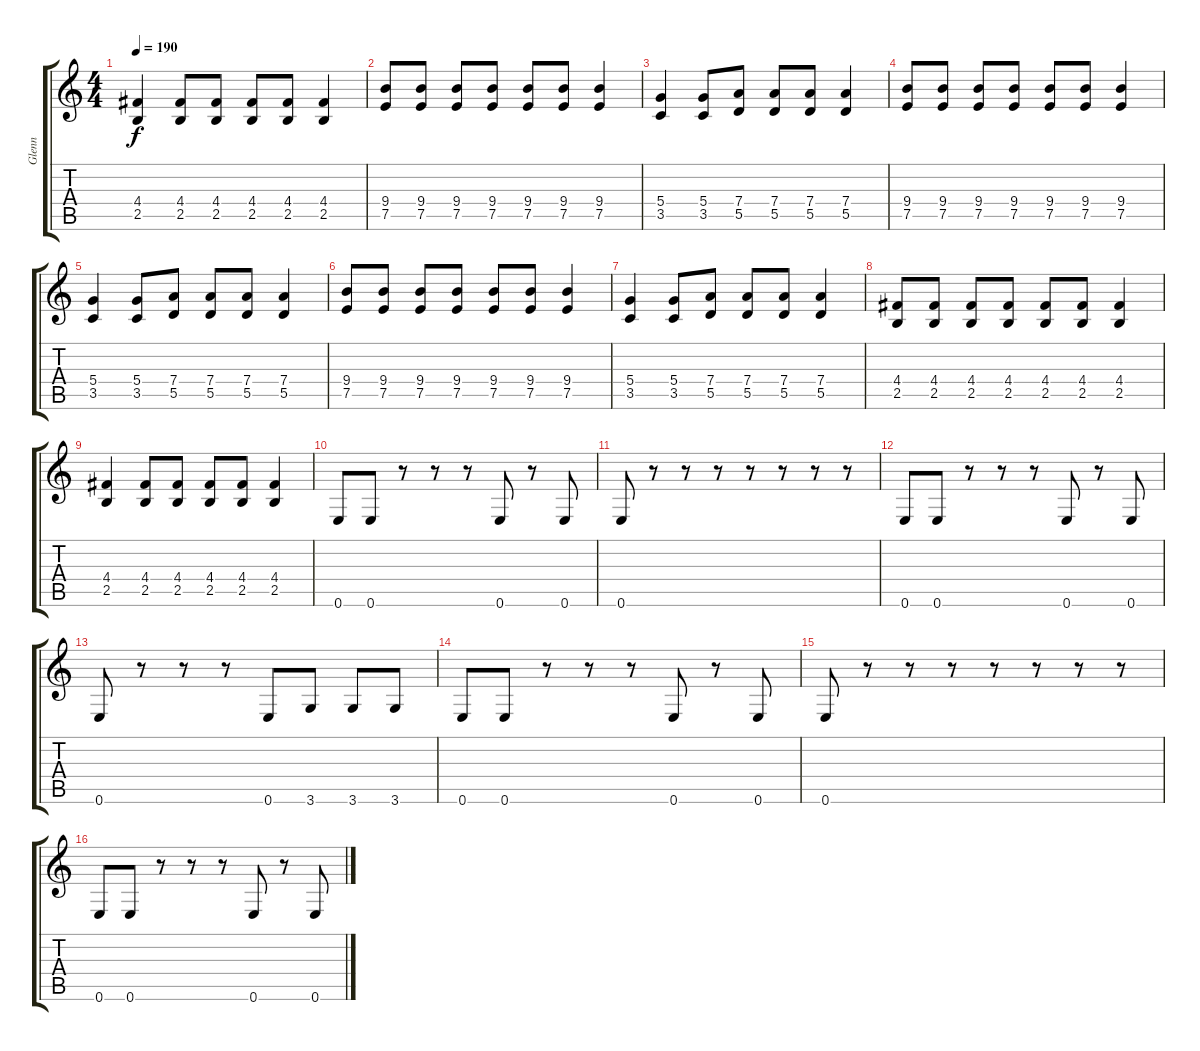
\track ("Glenn" "Glenn") {instrument distortionguitar}
\staff {score tabs}
\tuning (E4 B3 G3 D3 A2 E2) {hide}
\ts (4 4)
\tempo 190
\clef g2
\ks c
(4.4 2.5).4{dy f} (4.4 2.5).8 (4.4 2.5).8 (4.4 2.5).8 (4.4 2.5).8 (4.4 2.5).4 |
(9.4 7.5).8 (9.4 7.5).8 (9.4 7.5).8 (9.4 7.5).8 (9.4 7.5).8 (9.4 7.5).8 (9.4 7.5).4 |
(5.4 3.5).4 (5.4 3.5).8 (7.4 5.5).8 (7.4 5.5).8 (7.4 5.5).8 (7.4 5.5).4 |
(9.4 7.5).8 (9.4 7.5).8 (9.4 7.5).8 (9.4 7.5).8 (9.4 7.5).8 (9.4 7.5).8 (9.4 7.5).4 |
(5.4 3.5).4 (5.4 3.5).8 (7.4 5.5).8 (7.4 5.5).8 (7.4 5.5).8 (7.4 5.5).4 |
(9.4 7.5).8 (9.4 7.5).8 (9.4 7.5).8 (9.4 7.5).8 (9.4 7.5).8 (9.4 7.5).8 (9.4 7.5).4 |
(5.4 3.5).4 (5.4 3.5).8 (7.4 5.5).8 (7.4 5.5).8 (7.4 5.5).8 (7.4 5.5).4 |
(4.4 2.5).8 (4.4 2.5).8 (4.4 2.5).8 (4.4 2.5).8 (4.4 2.5).8 (4.4 2.5).8 (4.4 2.5).4 |
(4.4 2.5).4 (4.4 2.5).8 (4.4 2.5).8 (4.4 2.5).8 (4.4 2.5).8 (4.4 2.5).4 |
0.6.8 0.6.8 r.8 r.8 r.8 0.6.8 r.8 0.6.8 |
0.6.8 r.8 r.8 r.8 r.8 r.8 r.8 r.8 |
0.6.8 0.6.8 r.8 r.8 r.8 0.6.8 r.8 0.6.8 |
0.6.8 r.8 r.8 r.8 0.6.8 3.6.8 3.6.8 3.6.8 |
0.6.8 0.6.8 r.8 r.8 r.8 0.6.8 r.8 0.6.8 |
0.6.8 r.8 r.8 r.8 r.8 r.8 r.8 r.8 |
0.6.8 0.6.8 r.8 r.8 r.8 0.6.8 r.8 0.6.8
